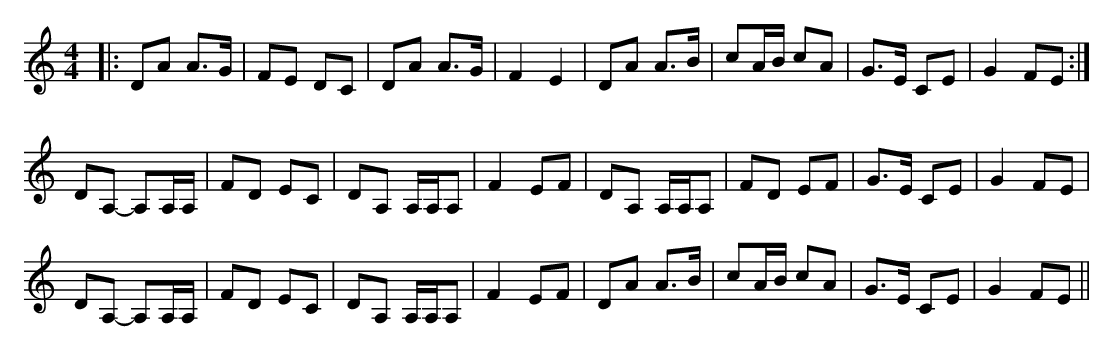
X:1
M:4/4
K:Amin
|:DA A>G|FE DC|DA A>G|F2 E2|DA A>B|cA/B/ cA|G>E CE|G2 FE:|
DA,- A,A,/A,/|FD EC|DA, A,/A,/A,|F2 EF|DA, A,/A,/A,|FD EF|G>E CE|G2 FE|
DA,- A,A,/A,/|FD EC|DA, A,/A,/A,|F2 EF|DA A>B|cA/B/ cA|G>E CE|G2 FE||
